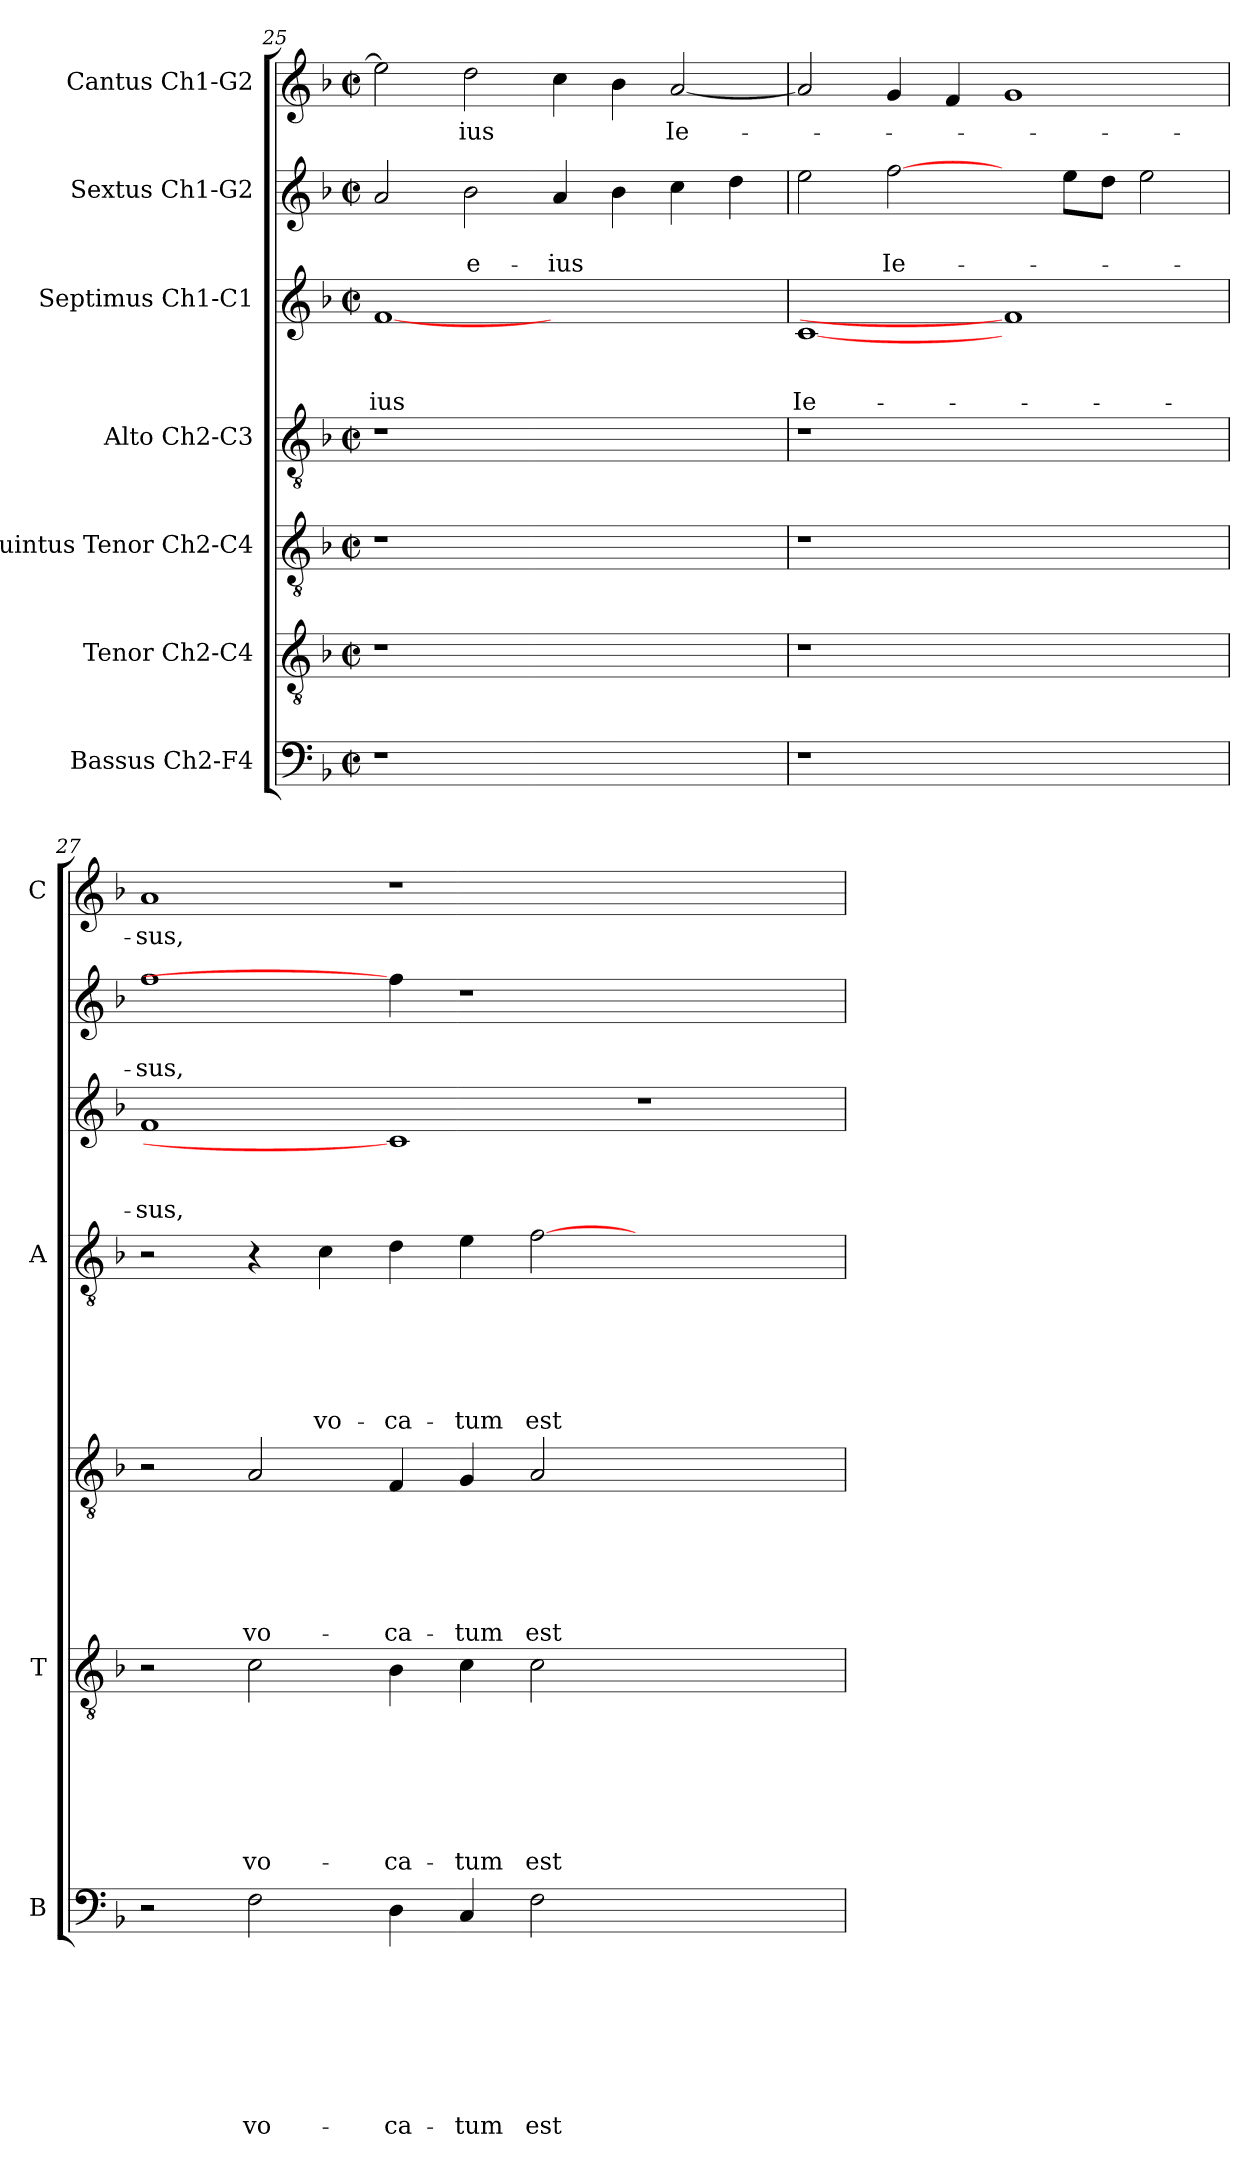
**kern	**text	**text	**text	**text	**text	**text	**text	**text	**kern	**text	**text	**text	**text	**text	**text	**text	**kern	**text	**text	**text	**text	**text	**text	**kern	**text	**text	**text	**text	**text	**text	**kern	**text	**text	**text	**kern	**text	**text	**kern	**text
*part7	*part7	*part7	*part7	*part7	*part7	*part7	*part7	*part7	*part6	*part6	*part6	*part6	*part6	*part6	*part6	*part6	*part5	*part5	*part5	*part5	*part5	*part5	*part5	*part4	*part4	*part4	*part4	*part4	*part4	*part4	*part3	*part3	*part3	*part3	*part2	*part2	*part2	*part1	*part1
*staff7	*staff7	*staff7	*staff7	*staff7	*staff7	*staff7	*staff7	*staff7	*staff6	*staff6	*staff6	*staff6	*staff6	*staff6	*staff6	*staff6	*staff5	*staff5	*staff5	*staff5	*staff5	*staff5	*staff5	*staff4	*staff4	*staff4	*staff4	*staff4	*staff4	*staff4	*staff3	*staff3	*staff3	*staff3	*staff2	*staff2	*staff2	*staff1	*staff1
*I"Bassus Ch2-F4	*	*	*	*	*	*	*	*	*I"Tenor Ch2-C4	*	*	*	*	*	*	*	*I"Quintus Tenor Ch2-C4	*	*	*	*	*	*	*I"Alto Ch2-C3	*	*	*	*	*	*	*I"Septimus Ch1-C1	*	*	*	*I"Sextus Ch1-G2	*	*	*I"Cantus Ch1-G2	*
*I'B	*	*	*	*	*	*	*	*	*I'T	*	*	*	*	*	*	*	*	*	*	*	*	*	*	*I'A	*	*	*	*	*	*	*	*	*	*	*	*	*	*I'C	*
*clefF4	*	*	*	*	*	*	*	*	*clefGv2	*	*	*	*	*	*	*	*clefGv2	*	*	*	*	*	*	*clefGv2	*	*	*	*	*	*	*clefG2	*	*	*	*clefG2	*	*	*clefG2	*
*k[b-]	*	*	*	*	*	*	*	*	*k[b-]	*	*	*	*	*	*	*	*k[b-]	*	*	*	*	*	*	*k[b-]	*	*	*	*	*	*	*k[b-]	*	*	*	*k[b-]	*	*	*k[b-]	*
*F:	*	*	*	*	*	*	*	*	*F:	*	*	*	*	*	*	*	*F:	*	*	*	*	*	*	*F:	*	*	*	*	*	*	*F:	*	*	*	*F:	*	*	*F:	*
*M2/2	*	*	*	*	*	*	*	*	*M2/2	*	*	*	*	*	*	*	*M2/2	*	*	*	*	*	*	*M2/2	*	*	*	*	*	*	*M2/2	*	*	*	*M2/2	*	*	*M2/2	*
*met(c|)	*	*	*	*	*	*	*	*	*met(c|)	*	*	*	*	*	*	*	*met(c|)	*	*	*	*	*	*	*met(c|)	*	*	*	*	*	*	*met(c|)	*	*	*	*met(c|)	*	*	*met(c|)	*
=25	=25	=25	=25	=25	=25	=25	=25	=25	=25	=25	=25	=25	=25	=25	=25	=25	=25	=25	=25	=25	=25	=25	=25	=25	=25	=25	=25	=25	=25	=25	=25	=25	=25	=25	=25	=25	=25	=25	=25
!	!	!	!	!	!	!	!	!	!	!	!	!	!	!	!	!	!	!	!	!	!	!	!	!	!	!	!	!	!	!	!	!	!	!LO:LY:b	!	!	!	!	!
1r	.	.	.	.	.	.	.	.	1r	.	.	.	.	.	.	.	1r	.	.	.	.	.	.	1r	.	.	.	.	.	.	[1f	.	.	-ius	2a/	.	.	2ee\]	.
!	!	!	!	!	!	!	!	!	!	!	!	!	!	!	!	!	!	!	!	!	!	!	!	!	!	!	!	!	!	!	!	!	!	!	!	!	!LO:LY:b	!	!LO:LY:b
.	.	.	.	.	.	.	.	.	.	.	.	.	.	.	.	.	.	.	.	.	.	.	.	.	.	.	.	.	.	.	.	.	.	.	2b-\	.	e-	2dd\	-ius
!	!	!	!	!	!	!	!	!	!	!	!	!	!	!	!	!	!	!	!	!	!	!	!	!	!	!	!	!	!	!	!	!	!	!	!	!	!LO:LY:b	!	!
1ryy	.	.	.	.	.	.	.	.	1ryy	.	.	.	.	.	.	.	1ryy	.	.	.	.	.	.	1ryy	.	.	.	.	.	.	1ryy	.	.	.	4a/	.	-ius	4cc\	.
.	.	.	.	.	.	.	.	.	.	.	.	.	.	.	.	.	.	.	.	.	.	.	.	.	.	.	.	.	.	.	.	.	.	.	4b-\	.	.	4b-\	.
!	!	!	!	!	!	!	!	!	!	!	!	!	!	!	!	!	!	!	!	!	!	!	!	!	!	!	!	!	!	!	!	!	!	!	!	!	!	!	!LO:LY:b
.	.	.	.	.	.	.	.	.	.	.	.	.	.	.	.	.	.	.	.	.	.	.	.	.	.	.	.	.	.	.	.	.	.	.	4cc\	.	.	[2a/	Ie-
.	.	.	.	.	.	.	.	.	.	.	.	.	.	.	.	.	.	.	.	.	.	.	.	.	.	.	.	.	.	.	.	.	.	.	4dd\	.	.	.	.
=26	=26	=26	=26	=26	=26	=26	=26	=26	=26	=26	=26	=26	=26	=26	=26	=26	=26	=26	=26	=26	=26	=26	=26	=26	=26	=26	=26	=26	=26	=26	=26	=26	=26	=26	=26	=26	=26	=26	=26
!	!	!	!	!	!	!	!	!	!	!	!	!	!	!	!	!	!	!	!	!	!	!	!	!	!	!	!	!	!	!	!	!	!	!LO:LY:b	!	!	!	!	!
1r	.	.	.	.	.	.	.	.	1r	.	.	.	.	.	.	.	1r	.	.	.	.	.	.	1r	.	.	.	.	.	.	[1c	.	.	Ie-	2ee\	.	.	2a/]	.
!	!	!	!	!	!	!	!	!	!	!	!	!	!	!	!	!	!	!	!	!	!	!	!	!	!	!	!	!	!	!	!	!	!	!	!	!	!LO:LY:b	!	!
.	.	.	.	.	.	.	.	.	.	.	.	.	.	.	.	.	.	.	.	.	.	.	.	.	.	.	.	.	.	.	.	.	.	.	[2ff\	.	Ie-	4g/	.
.	.	.	.	.	.	.	.	.	.	.	.	.	.	.	.	.	.	.	.	.	.	.	.	.	.	.	.	.	.	.	.	.	.	.	.	.	.	4f/	.
1ryy	.	.	.	.	.	.	.	.	1ryy	.	.	.	.	.	.	.	1ryy	.	.	.	.	.	.	1ryy	.	.	.	.	.	.	1f]	.	.	.	4ryy	.	.	1g	.
.	.	.	.	.	.	.	.	.	.	.	.	.	.	.	.	.	.	.	.	.	.	.	.	.	.	.	.	.	.	.	.	.	.	.	8ee\L	.	.	.	.
.	.	.	.	.	.	.	.	.	.	.	.	.	.	.	.	.	.	.	.	.	.	.	.	.	.	.	.	.	.	.	.	.	.	.	8dd\J	.	.	.	.
.	.	.	.	.	.	.	.	.	.	.	.	.	.	.	.	.	.	.	.	.	.	.	.	.	.	.	.	.	.	.	.	.	.	.	2ee\	.	.	.	.
=27	=27	=27	=27	=27	=27	=27	=27	=27	=27	=27	=27	=27	=27	=27	=27	=27	=27	=27	=27	=27	=27	=27	=27	=27	=27	=27	=27	=27	=27	=27	=27	=27	=27	=27	=27	=27	=27	=27	=27
!	!	!	!	!	!	!	!	!	!	!	!	!	!	!	!	!	!	!	!	!	!	!	!	!	!	!	!	!	!	!	!	!	!	!LO:LY:b	!	!	!LO:LY:b	!	!LO:LY:b
2r	.	.	.	.	.	.	.	.	2r	.	.	.	.	.	.	.	2r	.	.	.	.	.	.	2r	.	.	.	.	.	.	1f	.	.	-sus,	1ff	.	-sus,	1a	-sus,
!	!	!	!	!	!	!	!	!LO:LY:b	!	!	!	!	!	!	!	!LO:LY:b	!	!	!	!	!	!	!LO:LY:b	!	!	!	!	!	!	!	!	!	!	!	!	!	!	!	!
2F\	.	.	.	.	.	.	.	vo-	2c\	.	.	.	.	.	.	vo-	2A/	.	.	.	.	.	vo-	4r	.	.	.	.	.	.	.	.	.	.	.	.	.	.	.
!	!	!	!	!	!	!	!	!	!	!	!	!	!	!	!	!	!	!	!	!	!	!	!	!	!	!	!	!	!	!LO:LY:b	!	!	!	!	!	!	!	!	!
.	.	.	.	.	.	.	.	.	.	.	.	.	.	.	.	.	.	.	.	.	.	.	.	4c\	.	.	.	.	.	vo-	.	.	.	.	.	.	.	.	.
!	!	!	!	!	!	!	!	!LO:LY:b	!	!	!	!	!	!	!	!LO:LY:b	!	!	!	!	!	!	!LO:LY:b	!	!	!	!	!	!	!LO:LY:b	!	!	!	!	!	!	!	!	!
4D\	.	.	.	.	.	.	.	-ca-	4B-\	.	.	.	.	.	.	-ca-	4F/	.	.	.	.	.	-ca-	4d\	.	.	.	.	.	-ca-	1c]	.	.	.	4ff\]	.	.	1r	.
!	!	!	!	!	!	!	!	!LO:LY:b	!	!	!	!	!	!	!	!LO:LY:b	!	!	!	!	!	!	!LO:LY:b	!	!	!	!	!	!	!LO:LY:b	!	!	!	!	!	!	!	!	!
4C/	.	.	.	.	.	.	.	-tum	4c\	.	.	.	.	.	.	-tum	4G/	.	.	.	.	.	-tum	4e\	.	.	.	.	.	-tum	.	.	.	.	1r	.	.	.	.
!	!	!	!	!	!	!	!	!LO:LY:b	!	!	!	!	!	!	!	!LO:LY:b	!	!	!	!	!	!	!LO:LY:b	!	!	!	!	!	!	!LO:LY:b	!	!	!	!	!	!	!	!	!
2F\	.	.	.	.	.	.	.	est	2c\	.	.	.	.	.	.	est	2A/	.	.	.	.	.	est	[2f\	.	.	.	.	.	est	.	.	.	.	.	.	.	.	.
1ryy	.	.	.	.	.	.	.	.	1ryy	.	.	.	.	.	.	.	1ryy	.	.	.	.	.	.	1ryy	.	.	.	.	.	.	1r	.	.	.	.	.	.	1ryy	.
.	.	.	.	.	.	.	.	.	.	.	.	.	.	.	.	.	.	.	.	.	.	.	.	.	.	.	.	.	.	.	.	.	.	.	2.ryy	.	.	.	.
=	=	=	=	=	=	=	=	=	=	=	=	=	=	=	=	=	=	=	=	=	=	=	=	=	=	=	=	=	=	=	=	=	=	=	=	=	=	=	=
*-	*-	*-	*-	*-	*-	*-	*-	*-	*-	*-	*-	*-	*-	*-	*-	*-	*-	*-	*-	*-	*-	*-	*-	*-	*-	*-	*-	*-	*-	*-	*-	*-	*-	*-	*-	*-	*-	*-	*-
